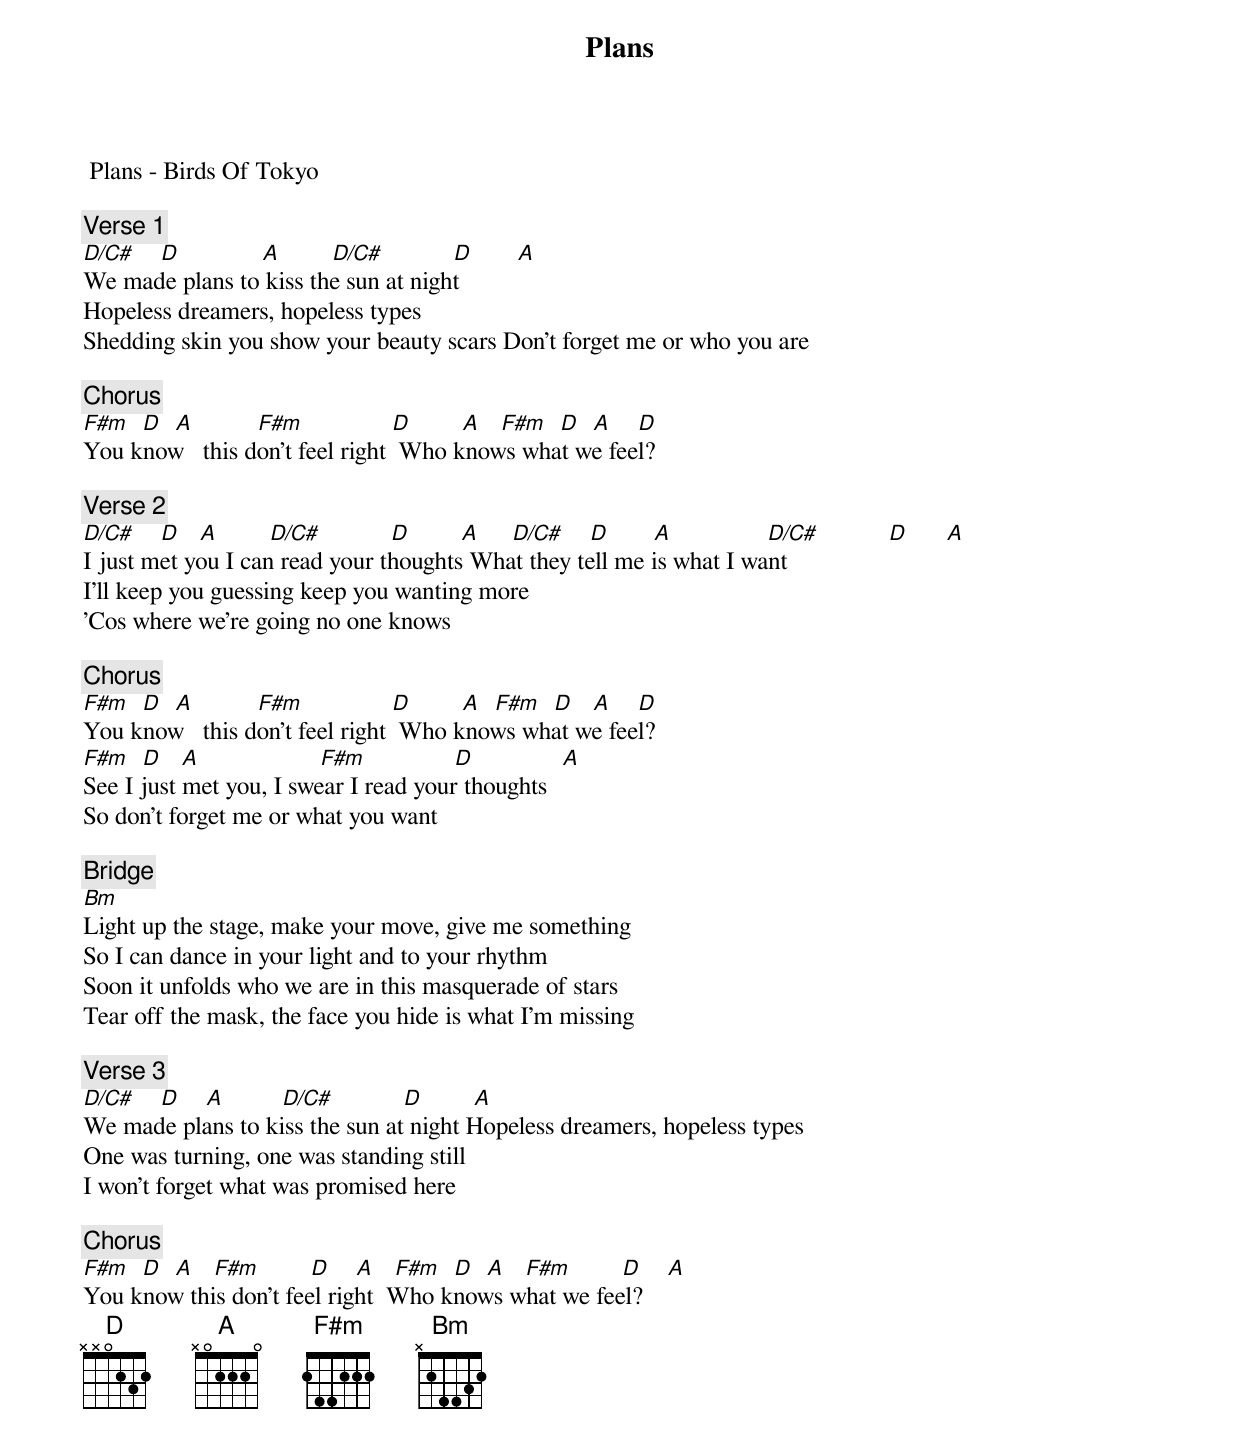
{title: Plans}
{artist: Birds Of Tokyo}
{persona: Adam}
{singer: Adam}
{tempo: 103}
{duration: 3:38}
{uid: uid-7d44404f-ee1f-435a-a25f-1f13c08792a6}
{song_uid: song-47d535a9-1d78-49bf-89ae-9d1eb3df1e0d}



 Plans - Birds Of Tokyo

{comment: Verse 1}
[D/C#]    [D]             [A]        [D/C#]           [D]       [A]
We made plans to kiss the sun at night
Hopeless dreamers, hopeless types
Shedding skin you show your beauty scars Don't forget me or who you are

{comment: Chorus}
[F#m]  [D]  [A]          [F#m]              [D]        [A] 		[F#m]  [D]  [A]   	[D]
You know   this don't feel right 	Who knows what we feel?

{comment: Verse 2}
[D/C#]    [D]   [A]        [D/C#]           [D]       	[A]	    [D/C#]    [D]       [A]               [D/C#]           [D]      [A]
I just met you I can read your thoughts What they tell me is what I want
I'll keep you guessing keep you wanting more
'Cos where we're going no one knows

{comment: Chorus}
[F#m]  [D]  [A]          [F#m]              [D]        [A] 	[F#m]  [D]  	[A]   	[D]
You know   this don't feel right 	Who knows what we feel?
[F#m]  [D]  	[A]                   [F#m]              [D]        	     [A]
See I just met you, I swear I read your thoughts
So don't forget me or what you want

{comment: Bridge}
[Bm]
Light up the stage, make your move, give me something
So I can dance in your light and to your rhythm
Soon it unfolds who we are in this masquerade of stars
Tear off the mask, the face you hide is what I'm missing

{comment: Verse 3}
[D/C#]    [D]   	[A]        	[D/C#]           [D]       	[A]
We made plans to kiss the sun at night Hopeless dreamers, hopeless types
One was turning, one was standing still
I won't forget what was promised here

{comment: Chorus}
[F#m]  [D]  [A]   [F#m]        [D]    [A] 		[F#m]  [D]  [A]   [F#m]        [D]    [A]
You know this don't feel right 	Who knows what we feel?
